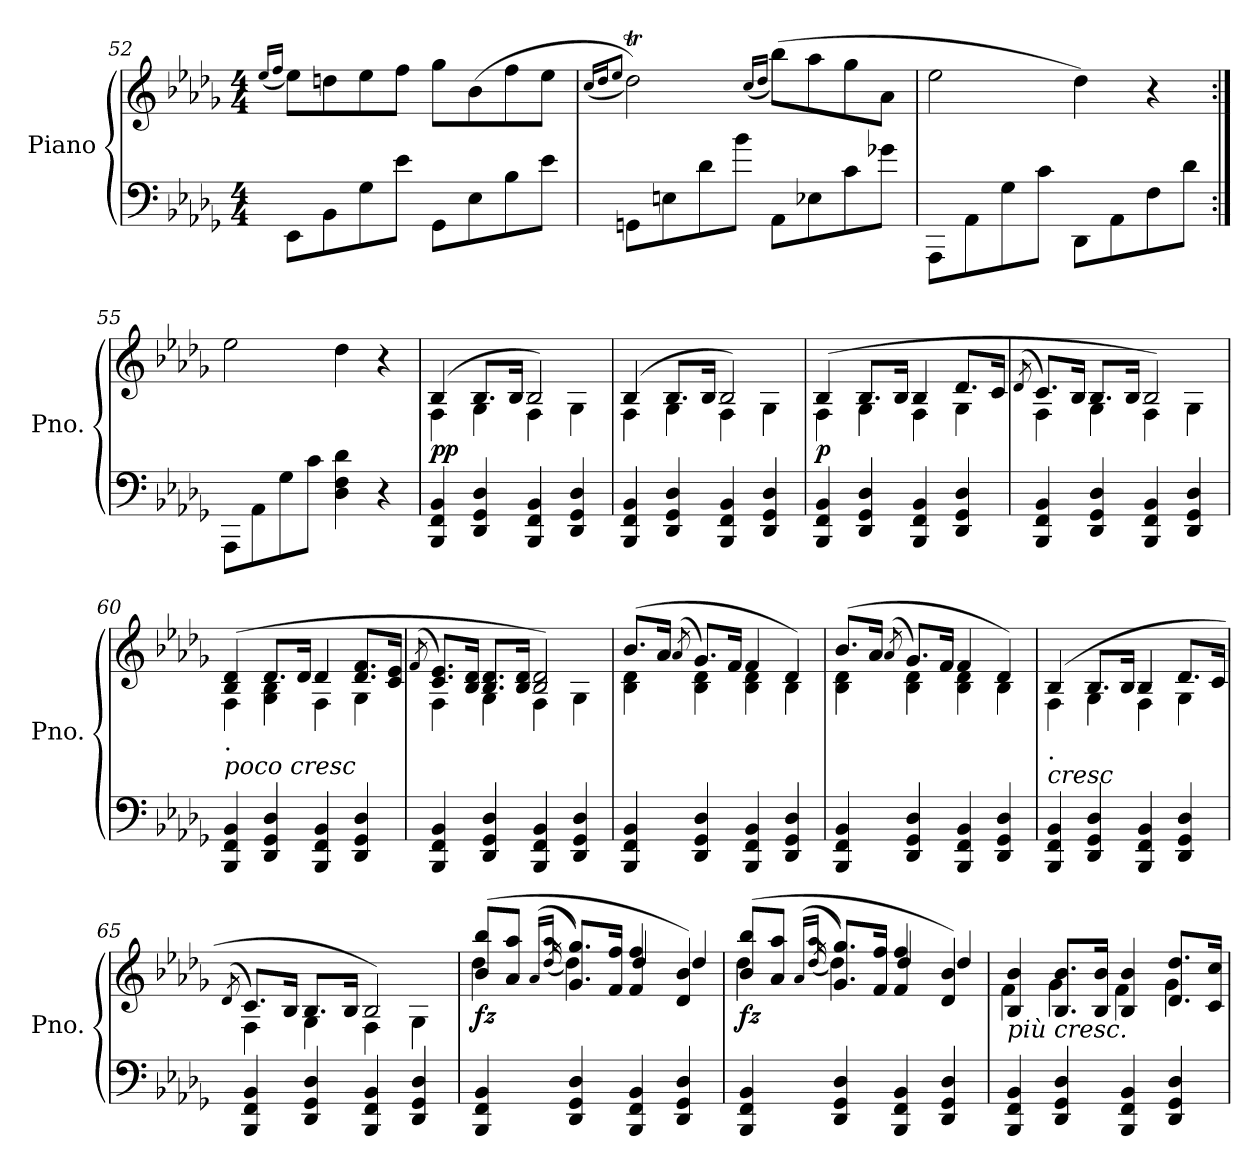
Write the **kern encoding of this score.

**kern	**kern	**dynam
*part1	*part1	*part1
*staff2	*staff1	*staff1/2
*I"Piano	*	*
*I'Pno.	*	*
*clefF4	*clefG2	*
*k[b-e-a-d-g-]	*k[b-e-a-d-g-]	*
*M4/4	*M4/4	*
=52	=52	=52
.	(16qee-/LL	.
.	16qff/JJ	.
8EE-\L	8ee-\L)	.
8BB-\	8ddn\	.
8G-\	8ee-\	.
8e-\J	8ff\J	.
8GG-\L	8gg-\L	.
8E-\	(8b-\	.
8B-\	8ff\	.
8e-\J	8ee-\J	.
=53	=53	=53
.	(16qcc/LL	.
.	16qdd-/J	.
.	8qee-/J	.
8GGn\L	2dd-T\))	.
8En\	.	.
8d-\	.	.
8b-\J	.	.
.	(16qcc/LL	.
.	16qdd-/JJ	.
8AA-\L	(8bb-\L)	.
8E-X\	8aa-\	.
8c\	8gg-\	.
8g-X\J	8a-\J	.
!!LO:LB:g=z
=54	=54	=54
8AAA-\L	2ee-\	.
8AA-\	.	.
8G-\	.	.
8c\J	.	.
8DD-\L	4dd-\)	.
8AA-\	.	.
8F\	4r	.
8d-\J	.	.
=55:|!	=55:|!	=55:|!
8AAA-\L	2ee-\	.
8AA-\	.	.
8G-\	.	.
8c\J	.	.
4D-\ 4F\ 4d-\	4dd-\	.
4r	4r	.
=56	=56	=56
*	*^	*
!	!	!	!LO:DY:a=2
4BBB-/ 4FF/ 4BB-/	(4B-/	4F\	pp
4DD-/ 4GG-/ 4D-/	8.B-/L	4G-\	.
.	16B-/Jk	.	.
4BBB-/ 4FF/ 4BB-/	2B-/)	4F\	.
4DD-/ 4GG-/ 4D-/	.	4G-\	.
=57	=57	=57	=57
4BBB-/ 4FF/ 4BB-/	(4B-/	4F\	.
4DD-/ 4GG-/ 4D-/	8.B-/L	4G-\	.
.	16B-/Jk	.	.
4BBB-/ 4FF/ 4BB-/	2B-/)	4F\	.
4DD-/ 4GG-/ 4D-/	.	4G-\	.
!!LO:LB:g=z	!!
=58	=58	=58	=58
!	!	!	!LO:DY:a=2
4BBB-/ 4FF/ 4BB-/	(4B-/	4F\	p
4DD-/ 4GG-/ 4D-/	8.B-/L	4G-\	.
.	16B-/Jk	.	.
4BBB-/ 4FF/ 4BB-/	4B-/	4F\	.
4DD-/ 4GG-/ 4D-/	8.d-/L	4G-\	.
.	16c/Jk	.	.
=59	=59	=59	=59
.	(8qd-/	.	.
4BBB-/ 4FF/ 4BB-/	8.c/L)	4F\	.
.	16B-/Jk	.	.
4DD-/ 4GG-/ 4D-/	8.B-/L	4G-\	.
.	16B-/Jk	.	.
4BBB-/ 4FF/ 4BB-/	2B-/)	4F\	.
4DD-/ 4GG-/ 4D-/	.	4G-\	.
=60	=60	=60	=60
!LO:TX:a:i:t=poco cresc	!	!	!
!LO:TX:a:t=.	!	!	!
4BBB-/ 4FF/ 4BB-/	(4B-/ 4d-/	4F\	.
4DD-/ 4GG-/ 4D-/	8.d-/L	4G-\ 4B-\	.
.	16d-/Jk	.	.
4BBB-/ 4FF/ 4BB-/	4d-/	4F\	.
4DD-/ 4GG-/ 4D-/	8.d-/ 8.f/L	4G-\	.
.	16c/ 16e-/Jk	.	.
=61	=61	=61	=61
.	(8qf/	.	.
4BBB-/ 4FF/ 4BB-/	8.c/ 8.e-/L)	4F\	.
.	16B-/ 16d-/Jk	.	.
4DD-/ 4GG-/ 4D-/	8.B-/ 8.d-/L	4G-\	.
.	16B-/ 16d-/Jk	.	.
4BBB-/ 4FF/ 4BB-/	2B-/ 2d-/)	4F\	.
4DD-/ 4GG-/ 4D-/	.	4G-\	.
!!LO:LB:g=z	!!
=62	=62	=62	=62
4BBB-/ 4FF/ 4BB-/	(8.b-/L	4B-\ 4d-\	.
.	16a-/Jk	.	.
.	(8qa-/	.	.
4DD-/ 4GG-/ 4D-/	8.g-/L)	4B-\ 4d-\	.
.	16f/Jk	.	.
4BBB-/ 4FF/ 4BB-/	4f/	4B-\ 4d-\	.
4DD-/ 4GG-/ 4D-/	4d-/)	4B-\	.
=63	=63	=63	=63
4BBB-/ 4FF/ 4BB-/	(8.b-/L	4B-\ 4d-\	.
.	16a-/Jk	.	.
.	(8qa-/	.	.
4DD-/ 4GG-/ 4D-/	8.g-/L)	4B-\ 4d-\	.
.	16f/Jk	.	.
4BBB-/ 4FF/ 4BB-/	4f/	4B-\ 4d-\	.
4DD-/ 4GG-/ 4D-/	4d-/)	4B-\	.
=64	=64	=64	=64
!LO:TX:a:i:t=cresc	!	!	!
!LO:TX:a:t=.	!	!	!
4BBB-/ 4FF/ 4BB-/	(4B-/	4F\	.
4DD-/ 4GG-/ 4D-/	8.B-/L	4G-\	.
.	16B-/Jk	.	.
4BBB-/ 4FF/ 4BB-/	4B-/	4F\	.
4DD-/ 4GG-/ 4D-/	8.d-/L	4G-\	.
.	16c/Jk	.	.
=65	=65	=65	=65
.	(8qd-/	.	.
4BBB-/ 4FF/ 4BB-/	8.c/L)	4F\	.
.	16B-/Jk	.	.
4DD-/ 4GG-/ 4D-/	8.B-/L	4G-\	.
.	16B-/Jk	.	.
4BBB-/ 4FF/ 4BB-/	2B-/)	4F\	.
4DD-/ 4GG-/ 4D-/	.	4G-\	.
!!LO:PB:g=z	!!
=66	=66	=66	=66
!	!	!	!LO:DY:b
4BBB-/ 4FF/ 4BB-/	(8b-/ 8bb-/L	4dd-\	fz
.	8a-/ 8aa-/J	.	.
.	(16qa-/LL	.	.
.	(16qaa-/JJ	(16qdd-/	.
4DD-/ 4GG-/ 4D-/	8.g-/ 8.gg-/L))	4dd-\)	.
.	16f/ 16ff/Jk	.	.
4BBB-/ 4FF/ 4BB-/	4f/ 4ff/	4dd-/	.
4DD-/ 4GG-/ 4D-/	4d-/ 4b-/)	4dd-/	.
=67	=67	=67	=67
!	!	!	!LO:DY:b
4BBB-/ 4FF/ 4BB-/	(8b-/ 8bb-/L	4dd-\	fz
.	8a-/ 8aa-/J	.	.
.	(16qa-/LL	.	.
.	(16qaa-/JJ	(16qdd-/	.
4DD-/ 4GG-/ 4D-/	8.g-/ 8.gg-/L))	4dd-\)	.
.	16f/ 16ff/Jk	.	.
4BBB-/ 4FF/ 4BB-/	4f/ 4ff/	4dd-/	.
4DD-/ 4GG-/ 4D-/	4d-/ 4b-/)	4dd-/	.
=68	=68	=68	=68
!LO:TX:a:i:t=più cresc.	!	!	!
4BBB-/ 4FF/ 4BB-/	4B-/ 4b-/	4f\	.
4DD-/ 4GG-/ 4D-/	8.B-/ 8.b-/L	4g-\	.
.	16B-/ 16b-/Jk	.	.
4BBB-/ 4FF/ 4BB-/	4B-/ 4b-/	4f\	.
4DD-/ 4GG-/ 4D-/	8.d-/ 8.dd-/L	4g-\	.
.	16c/ 16cc/Jk	.	.
*	*v	*v	*
=	=	=
*-	*-	*-
